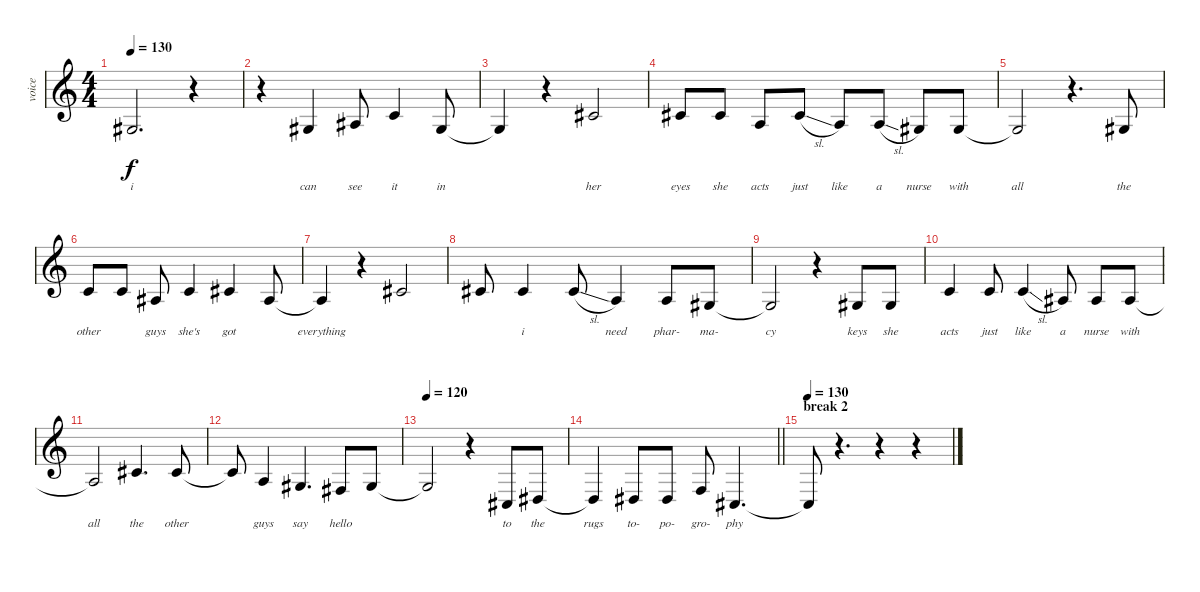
\track ("voice" "voice") {instrument sopranosax}
\staff {score}
\tuning (E4 B3 G3 D3 A2 E2) {hide}
\ts (4 4)
\tempo 130
\clef g2
\ks c
1.3.2{d lyrics (0 "i") lyrics (1 "") lyrics (2 "") lyrics (3 "") lyrics (4 "") dy f} r.4 |
r.4 1.3.4{lyrics (0 "can") lyrics (1 "") lyrics (2 "") lyrics (3 "") lyrics (4 "")} 3.3.8{lyrics (0 "see") lyrics (1 "") lyrics (2 "") lyrics (3 "") lyrics (4 "")} 1.2.4{lyrics (0 "it") lyrics (1 "") lyrics (2 "") lyrics (3 "") lyrics (4 "")} 1.3.8{lyrics (0 "in") lyrics (1 "") lyrics (2 "") lyrics (3 "") lyrics (4 "")} |
1.3{t}.4{lyrics (0 "") lyrics (1 "") lyrics (2 "") lyrics (3 "") lyrics (4 "")} r.4 2.2.2{lyrics (0 "her") lyrics (1 "") lyrics (2 "") lyrics (3 "") lyrics (4 "")} |
2.2.8{lyrics (0 "eyes") lyrics (1 "") lyrics (2 "") lyrics (3 "") lyrics (4 "")} 2.2.8{lyrics (0 "she") lyrics (1 "") lyrics (2 "") lyrics (3 "") lyrics (4 "")} 2.3.8{lyrics (0 "acts") lyrics (1 "") lyrics (2 "") lyrics (3 "") lyrics (4 "")} 6.3{sl}.8{lyrics (0 "just") lyrics (1 "") lyrics (2 "") lyrics (3 "") lyrics (4 "")} 2.3.8{lyrics (0 "like") lyrics (1 "") lyrics (2 "") lyrics (3 "") lyrics (4 "")} 2.3{sl}.8{lyrics (0 "a") lyrics (1 "") lyrics (2 "") lyrics (3 "") lyrics (4 "")} 1.3.8{lyrics (0 "nurse") lyrics (1 "") lyrics (2 "") lyrics (3 "") lyrics (4 "")} 1.3.8{lyrics (0 "with") lyrics (1 "") lyrics (2 "") lyrics (3 "") lyrics (4 "")} |
1.3{t}.2{lyrics (0 "all") lyrics (1 "") lyrics (2 "") lyrics (3 "") lyrics (4 "")} r.4{d} 1.3.8{lyrics (0 "the") lyrics (1 "") lyrics (2 "") lyrics (3 "") lyrics (4 "")} |
5.3.8{lyrics (0 "other") lyrics (1 "") lyrics (2 "") lyrics (3 "") lyrics (4 "")} 1.2.8{lyrics (0 "") lyrics (1 "") lyrics (2 "") lyrics (3 "") lyrics (4 "")} 3.3.8{lyrics (0 "guys") lyrics (1 "") lyrics (2 "") lyrics (3 "") lyrics (4 "")} 1.2.4{lyrics (0 "she's") lyrics (1 "") lyrics (2 "") lyrics (3 "") lyrics (4 "")} 2.2.4{lyrics (0 "got") lyrics (1 "") lyrics (2 "") lyrics (3 "") lyrics (4 "")} 3.3.8{lyrics (0 "") lyrics (1 "") lyrics (2 "") lyrics (3 "") lyrics (4 "")} |
3.3{t}.4{lyrics (0 "everything") lyrics (1 "") lyrics (2 "") lyrics (3 "") lyrics (4 "")} r.4 2.2.2{lyrics (0 "") lyrics (1 "") lyrics (2 "") lyrics (3 "") lyrics (4 "")} |
2.2.8{lyrics (0 "") lyrics (1 "") lyrics (2 "") lyrics (3 "") lyrics (4 "")} 2.2.4{lyrics (0 "i") lyrics (1 "") lyrics (2 "") lyrics (3 "") lyrics (4 "")} 6.3{sl}.8{lyrics (0 "") lyrics (1 "") lyrics (2 "") lyrics (3 "") lyrics (4 "")} 2.3.4{lyrics (0 "need") lyrics (1 "") lyrics (2 "") lyrics (3 "") lyrics (4 "")} 2.3.8{lyrics (0 "phar-") lyrics (1 "") lyrics (2 "") lyrics (3 "") lyrics (4 "")} 1.3.8{lyrics (0 "ma-") lyrics (1 "") lyrics (2 "") lyrics (3 "") lyrics (4 "")} |
1.3{t}.2{lyrics (0 "cy") lyrics (1 "") lyrics (2 "") lyrics (3 "") lyrics (4 "")} r.4 1.3.8{lyrics (0 "keys") lyrics (1 "") lyrics (2 "") lyrics (3 "") lyrics (4 "")} 1.3.8{lyrics (0 "she") lyrics (1 "") lyrics (2 "") lyrics (3 "") lyrics (4 "")} |
1.2.4{lyrics (0 "acts") lyrics (1 "") lyrics (2 "") lyrics (3 "") lyrics (4 "")} 1.2.8{lyrics (0 "just") lyrics (1 "") lyrics (2 "") lyrics (3 "") lyrics (4 "")} 5.3{sl}.4{lyrics (0 "like") lyrics (1 "") lyrics (2 "") lyrics (3 "") lyrics (4 "")} 3.3.8{lyrics (0 "a") lyrics (1 "") lyrics (2 "") lyrics (3 "") lyrics (4 "")} 3.3.8{lyrics (0 "nurse") lyrics (1 "") lyrics (2 "") lyrics (3 "") lyrics (4 "")} 3.3.8{lyrics (0 "with") lyrics (1 "") lyrics (2 "") lyrics (3 "") lyrics (4 "")} |
3.3{t}.2{lyrics (0 "all") lyrics (1 "") lyrics (2 "") lyrics (3 "") lyrics (4 "")} 2.2.4{d lyrics (0 "the") lyrics (1 "") lyrics (2 "") lyrics (3 "") lyrics (4 "")} 2.2.8{lyrics (0 "other") lyrics (1 "") lyrics (2 "") lyrics (3 "") lyrics (4 "")} |
2.2{t}.8{lyrics (0 "") lyrics (1 "") lyrics (2 "") lyrics (3 "") lyrics (4 "")} 2.3.4{lyrics (0 "guys") lyrics (1 "") lyrics (2 "") lyrics (3 "") lyrics (4 "")} 1.3{be (custom 0 0 18 2 35 0 60 0)}.4{d lyrics (0 "say") lyrics (1 "") lyrics (2 "") lyrics (3 "") lyrics (4 "")} 4.4.8{lyrics (0 "hello") lyrics (1 "") lyrics (2 "") lyrics (3 "") lyrics (4 "")} 1.3.8{lyrics (0 "") lyrics (1 "") lyrics (2 "") lyrics (3 "") lyrics (4 "")} |
\tempo 120
1.3{t}.2{lyrics (0 "") lyrics (1 "") lyrics (2 "") lyrics (3 "") lyrics (4 "")} r.4 4.5.8{lyrics (0 "to") lyrics (1 "") lyrics (2 "") lyrics (3 "") lyrics (4 "")} 1.4.8{lyrics (0 "the") lyrics (1 "") lyrics (2 "") lyrics (3 "") lyrics (4 "")} |
\barLineRight lightlight
1.4{t}.4{lyrics (0 "rugs") lyrics (1 "") lyrics (2 "") lyrics (3 "") lyrics (4 "")} 1.4.8{lyrics (0 "to-") lyrics (1 "") lyrics (2 "") lyrics (3 "") lyrics (4 "")} 1.4.8{lyrics (0 "po-") lyrics (1 "") lyrics (2 "") lyrics (3 "") lyrics (4 "")} 3.4.8{lyrics (0 "gro-") lyrics (1 "") lyrics (2 "") lyrics (3 "") lyrics (4 "")} 4.5.4{d lyrics (0 "phy") lyrics (1 "") lyrics (2 "") lyrics (3 "") lyrics (4 "")} |
\section ("" "break 2")
\tempo 130
4.5{t}.8{lyrics (0 "") lyrics (1 "") lyrics (2 "") lyrics (3 "") lyrics (4 "")} r.4{d} r.4 r.4
